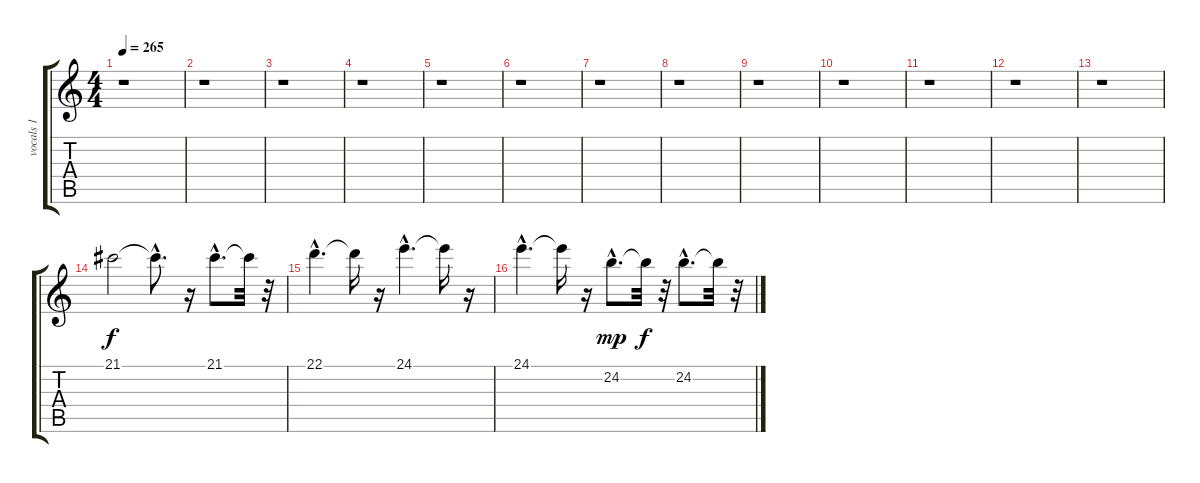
\track ("vocals 1" "vocals 1") {instrument fx5brightness}
\staff {score tabs}
\tuning (E4 B3 G3 D3 A2 E2) {hide}
\ts (4 4)
\tempo 265
\clef g2
\ks c
r.1{dy f} |
r.1 |
r.1 |
r.1 |
r.1 |
r.1 |
r.1 |
r.1 |
r.1 |
r.1 |
r.1 |
r.1 |
r.1 |
21.1.2 21.1{hac t}.8{d} r.16 21.1{hac}.8{d} 21.1{t}.32 r.32 |
22.1{hac}.4{d} 22.1{t}.16 r.16 24.1{hac}.4{d} 24.1{t}.16 r.16 |
24.1{hac}.4{d} 24.1{t}.16 r.16 24.2{hac}.8{d dy mp} 24.2{t}.32{dy f} r.32 24.2{hac}.8{d} 24.2{t}.32 r.32
